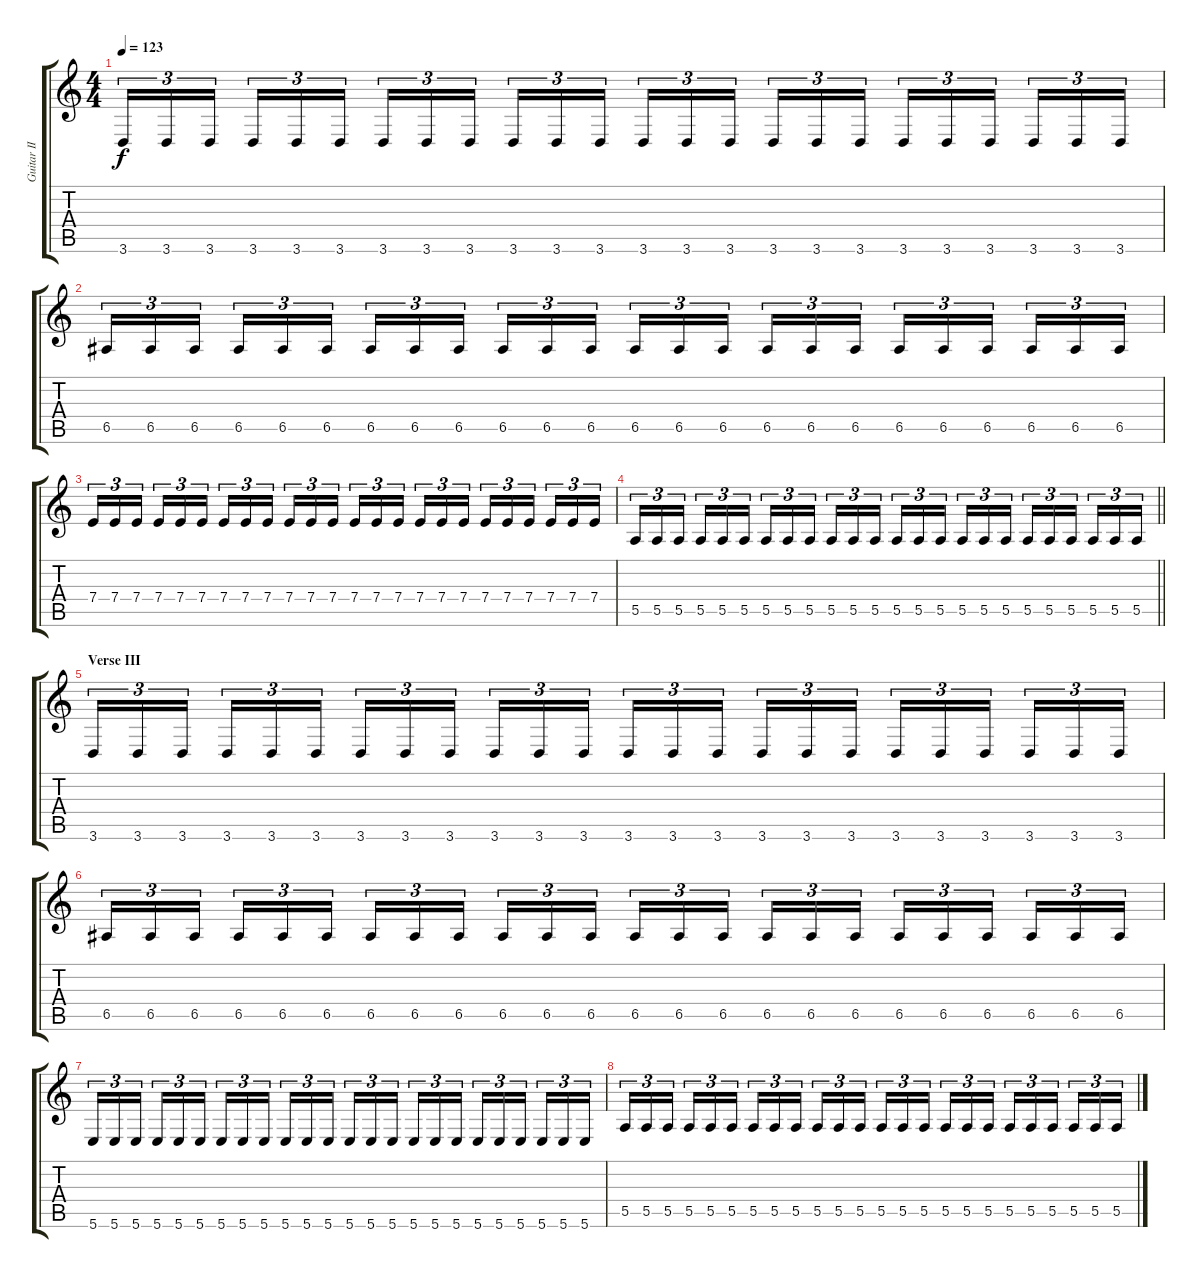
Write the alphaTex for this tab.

\track ("Guitar II" "Guitar II") {instrument distortionguitar}
\staff {score tabs}
\tuning (B3 Gb3 D3 A2 E2 B1) {hide}
\ts (4 4)
\tempo 123
\clef g2
\ks c
3.6.16{tu (3 2) dy f} 3.6.16{tu (3 2)} 3.6.16{tu (3 2) beam splitsecondary} 3.6.16{tu (3 2)} 3.6.16{tu (3 2)} 3.6.16{tu (3 2)} 3.6.16{tu (3 2)} 3.6.16{tu (3 2)} 3.6.16{tu (3 2) beam splitsecondary} 3.6.16{tu (3 2)} 3.6.16{tu (3 2)} 3.6.16{tu (3 2)} 3.6.16{tu (3 2)} 3.6.16{tu (3 2)} 3.6.16{tu (3 2) beam splitsecondary} 3.6.16{tu (3 2)} 3.6.16{tu (3 2)} 3.6.16{tu (3 2)} 3.6.16{tu (3 2)} 3.6.16{tu (3 2)} 3.6.16{tu (3 2) beam splitsecondary} 3.6.16{tu (3 2)} 3.6.16{tu (3 2)} 3.6.16{tu (3 2)} |
6.5.16{tu (3 2)} 6.5.16{tu (3 2)} 6.5.16{tu (3 2) beam splitsecondary} 6.5.16{tu (3 2)} 6.5.16{tu (3 2)} 6.5.16{tu (3 2)} 6.5.16{tu (3 2)} 6.5.16{tu (3 2)} 6.5.16{tu (3 2) beam splitsecondary} 6.5.16{tu (3 2)} 6.5.16{tu (3 2)} 6.5.16{tu (3 2)} 6.5.16{tu (3 2)} 6.5.16{tu (3 2)} 6.5.16{tu (3 2) beam splitsecondary} 6.5.16{tu (3 2)} 6.5.16{tu (3 2)} 6.5.16{tu (3 2)} 6.5.16{tu (3 2)} 6.5.16{tu (3 2)} 6.5.16{tu (3 2) beam splitsecondary} 6.5.16{tu (3 2)} 6.5.16{tu (3 2)} 6.5.16{tu (3 2)} |
7.4.16{tu (3 2)} 7.4.16{tu (3 2)} 7.4.16{tu (3 2) beam splitsecondary} 7.4.16{tu (3 2)} 7.4.16{tu (3 2)} 7.4.16{tu (3 2)} 7.4.16{tu (3 2)} 7.4.16{tu (3 2)} 7.4.16{tu (3 2) beam splitsecondary} 7.4.16{tu (3 2)} 7.4.16{tu (3 2)} 7.4.16{tu (3 2)} 7.4.16{tu (3 2)} 7.4.16{tu (3 2)} 7.4.16{tu (3 2) beam splitsecondary} 7.4.16{tu (3 2)} 7.4.16{tu (3 2)} 7.4.16{tu (3 2)} 7.4.16{tu (3 2)} 7.4.16{tu (3 2)} 7.4.16{tu (3 2) beam splitsecondary} 7.4.16{tu (3 2)} 7.4.16{tu (3 2)} 7.4.16{tu (3 2)} |
\barLineRight lightlight
5.5.16{tu (3 2)} 5.5.16{tu (3 2)} 5.5.16{tu (3 2) beam splitsecondary} 5.5.16{tu (3 2)} 5.5.16{tu (3 2)} 5.5.16{tu (3 2)} 5.5.16{tu (3 2)} 5.5.16{tu (3 2)} 5.5.16{tu (3 2) beam splitsecondary} 5.5.16{tu (3 2)} 5.5.16{tu (3 2)} 5.5.16{tu (3 2)} 5.5.16{tu (3 2)} 5.5.16{tu (3 2)} 5.5.16{tu (3 2) beam splitsecondary} 5.5.16{tu (3 2)} 5.5.16{tu (3 2)} 5.5.16{tu (3 2)} 5.5.16{tu (3 2)} 5.5.16{tu (3 2)} 5.5.16{tu (3 2) beam splitsecondary} 5.5.16{tu (3 2)} 5.5.16{tu (3 2)} 5.5.16{tu (3 2)} |
\section ("" "Verse III")
3.6.16{tu (3 2)} 3.6.16{tu (3 2)} 3.6.16{tu (3 2) beam splitsecondary} 3.6.16{tu (3 2)} 3.6.16{tu (3 2)} 3.6.16{tu (3 2)} 3.6.16{tu (3 2)} 3.6.16{tu (3 2)} 3.6.16{tu (3 2) beam splitsecondary} 3.6.16{tu (3 2)} 3.6.16{tu (3 2)} 3.6.16{tu (3 2)} 3.6.16{tu (3 2)} 3.6.16{tu (3 2)} 3.6.16{tu (3 2) beam splitsecondary} 3.6.16{tu (3 2)} 3.6.16{tu (3 2)} 3.6.16{tu (3 2)} 3.6.16{tu (3 2)} 3.6.16{tu (3 2)} 3.6.16{tu (3 2) beam splitsecondary} 3.6.16{tu (3 2)} 3.6.16{tu (3 2)} 3.6.16{tu (3 2)} |
6.5.16{tu (3 2)} 6.5.16{tu (3 2)} 6.5.16{tu (3 2) beam splitsecondary} 6.5.16{tu (3 2)} 6.5.16{tu (3 2)} 6.5.16{tu (3 2)} 6.5.16{tu (3 2)} 6.5.16{tu (3 2)} 6.5.16{tu (3 2) beam splitsecondary} 6.5.16{tu (3 2)} 6.5.16{tu (3 2)} 6.5.16{tu (3 2)} 6.5.16{tu (3 2)} 6.5.16{tu (3 2)} 6.5.16{tu (3 2) beam splitsecondary} 6.5.16{tu (3 2)} 6.5.16{tu (3 2)} 6.5.16{tu (3 2)} 6.5.16{tu (3 2)} 6.5.16{tu (3 2)} 6.5.16{tu (3 2) beam splitsecondary} 6.5.16{tu (3 2)} 6.5.16{tu (3 2)} 6.5.16{tu (3 2)} |
5.6.16{tu (3 2)} 5.6.16{tu (3 2)} 5.6.16{tu (3 2) beam splitsecondary} 5.6.16{tu (3 2)} 5.6.16{tu (3 2)} 5.6.16{tu (3 2)} 5.6.16{tu (3 2)} 5.6.16{tu (3 2)} 5.6.16{tu (3 2) beam splitsecondary} 5.6.16{tu (3 2)} 5.6.16{tu (3 2)} 5.6.16{tu (3 2)} 5.6.16{tu (3 2)} 5.6.16{tu (3 2)} 5.6.16{tu (3 2) beam splitsecondary} 5.6.16{tu (3 2)} 5.6.16{tu (3 2)} 5.6.16{tu (3 2)} 5.6.16{tu (3 2)} 5.6.16{tu (3 2)} 5.6.16{tu (3 2) beam splitsecondary} 5.6.16{tu (3 2)} 5.6.16{tu (3 2)} 5.6.16{tu (3 2)} |
5.5.16{tu (3 2)} 5.5.16{tu (3 2)} 5.5.16{tu (3 2) beam splitsecondary} 5.5.16{tu (3 2)} 5.5.16{tu (3 2)} 5.5.16{tu (3 2)} 5.5.16{tu (3 2)} 5.5.16{tu (3 2)} 5.5.16{tu (3 2) beam splitsecondary} 5.5.16{tu (3 2)} 5.5.16{tu (3 2)} 5.5.16{tu (3 2)} 5.5.16{tu (3 2)} 5.5.16{tu (3 2)} 5.5.16{tu (3 2) beam splitsecondary} 5.5.16{tu (3 2)} 5.5.16{tu (3 2)} 5.5.16{tu (3 2)} 5.5.16{tu (3 2)} 5.5.16{tu (3 2)} 5.5.16{tu (3 2) beam splitsecondary} 5.5.16{tu (3 2)} 5.5.16{tu (3 2)} 5.5.16{tu (3 2)}
